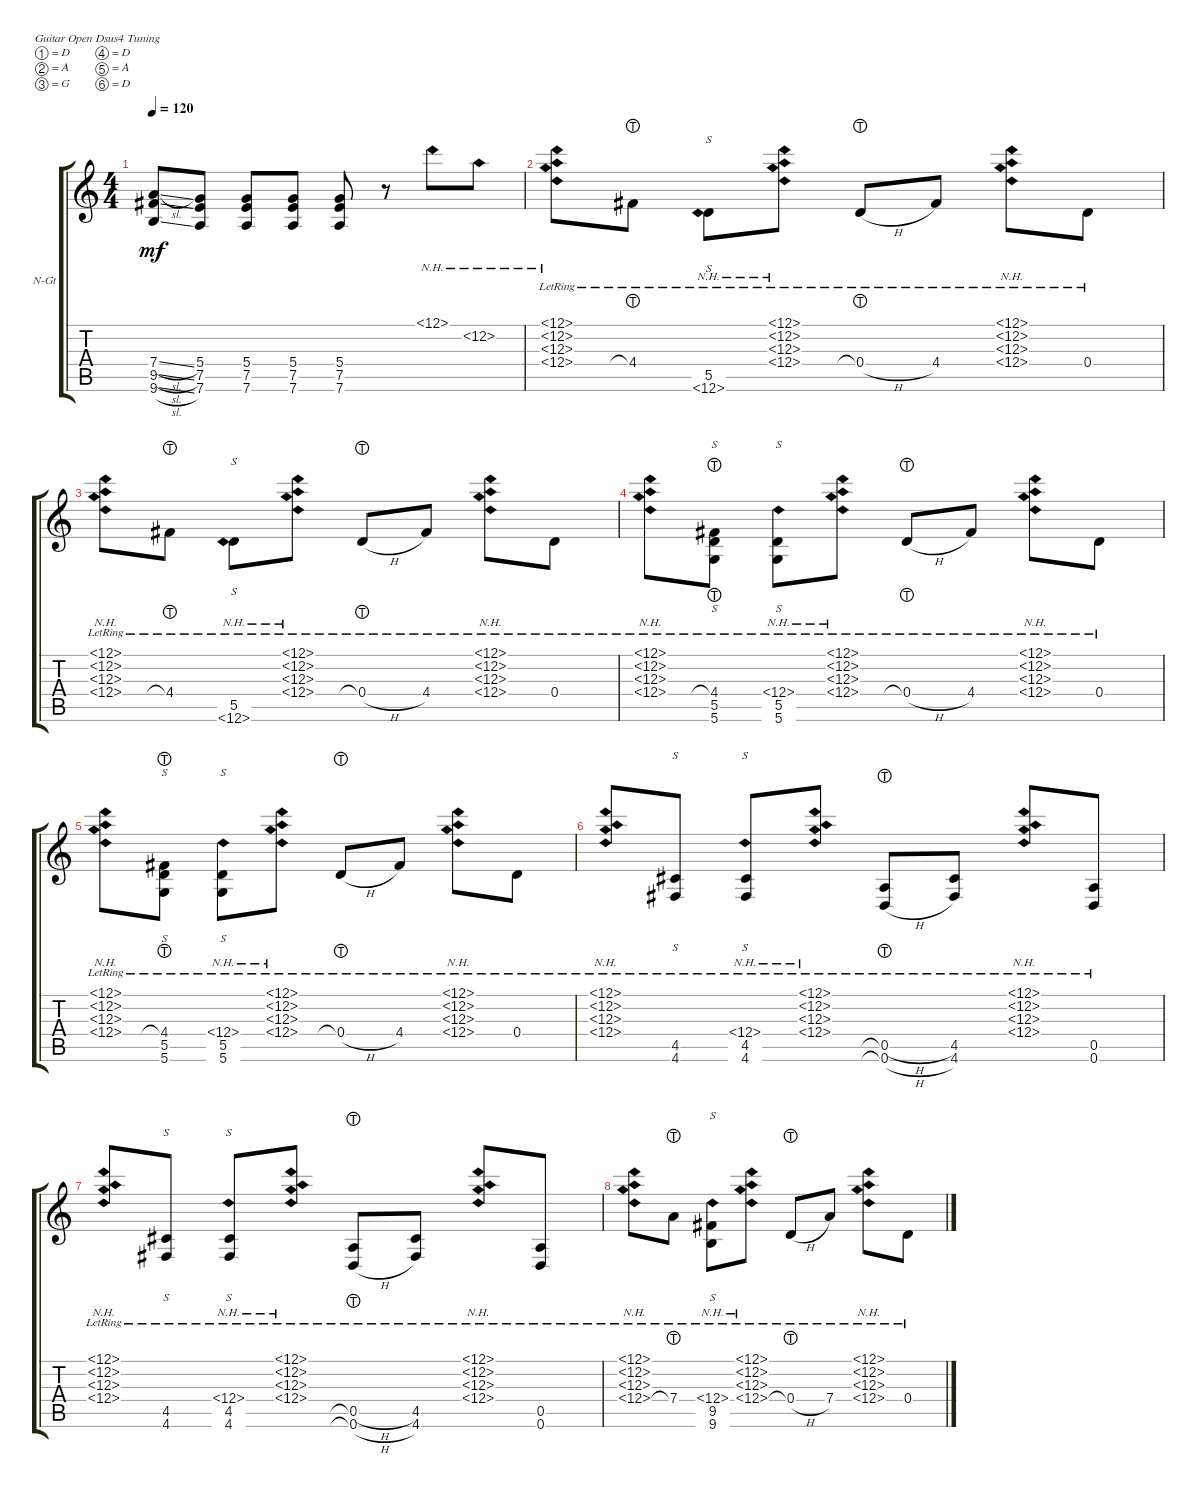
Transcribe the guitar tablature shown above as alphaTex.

\defaultSystemsLayout 4
\bracketExtendMode groupsimilarinstruments
\firstSystemTrackNameOrientation horizontal
\otherSystemsTrackNameOrientation horizontal
\track ("Nylon Guitar" "N-Gt") {instrument electricguitarjazz}
\staff {score tabs}
\tuning (D4 A3 G3 D3 A2 D2)
\ts (4 4)
\tempo 120
\clef g2
\ks c
(9.6{sl} 9.5{sl} 7.4{sl}).8{dy mf} (7.6 7.5 5.4).8 (7.6 7.5 5.4).8 (7.6 7.5 5.4).8 (7.6 7.5 5.4).8 r.8 12.1{nh}.8 12.2{nh}.8 |
(12.4{nh lr} 12.3{nh lr} 12.2{nh lr} 12.1{nh lr}).8 4.4{lht lr}.8 (5.5{lr} 12.6{nh lr}).8{s} (12.4{nh lr} 12.3{nh lr} 12.2{nh lr} 12.1{nh lr}).8 0.4{h lht lr}.8 4.4{lr}.8 (12.4{nh lr} 12.3{nh lr} 12.2{nh lr} 12.1{nh lr}).8 0.4{lr}.8 |
(12.4{nh lr} 12.3{nh lr} 12.2{nh lr} 12.1{nh lr}).8 4.4{lht lr}.8 (5.5{lr} 12.6{nh lr}).8{s} (12.4{nh lr} 12.3{nh lr} 12.2{nh lr} 12.1{nh lr}).8 0.4{h lht lr}.8 4.4{lr}.8 (12.4{nh lr} 12.3{nh lr} 12.2{nh lr} 12.1{nh lr}).8 0.4{lr}.8 |
(12.4{nh lr} 12.3{nh lr} 12.2{nh lr} 12.1{nh lr}).8 (4.4{lht lr} 5.6 5.5).8{s} (5.5{lr} 5.6{lr} 12.4{nh}).8{s} (12.4{nh lr} 12.3{nh lr} 12.2{nh lr} 12.1{nh lr}).8 0.4{h lht lr}.8 4.4{lr}.8 (12.4{nh lr} 12.3{nh lr} 12.2{nh lr} 12.1{nh lr}).8 0.4{lr}.8 |
(12.4{nh lr} 12.3{nh lr} 12.2{nh lr} 12.1{nh lr}).8 (4.4{lht lr} 5.6 5.5).8{s} (5.5{lr} 5.6{lr} 12.4{nh}).8{s} (12.4{nh lr} 12.3{nh lr} 12.2{nh lr} 12.1{nh lr}).8 0.4{h lht lr}.8 4.4{lr}.8 (12.4{nh lr} 12.3{nh lr} 12.2{nh lr} 12.1{nh lr}).8 0.4{lr}.8 |
(12.4{nh lr} 12.3{nh lr} 12.2{nh lr} 12.1{nh lr}).8 (4.6{lr} 4.5{lr}).8{s} (4.5{lr} 4.6{lr} 12.4{nh lr}).8{s} (12.3{nh lr} 12.2{nh lr} 12.1{nh lr} 12.4{nh lr}).8 (0.5{h lht lr} 0.6{h lht lr}).8 (4.5{lr} 4.6{lr}).8 (12.4{nh lr} 12.3{nh lr} 12.2{nh lr} 12.1{nh lr}).8 (0.6{lr} 0.5{lr}).8 |
(12.4{nh lr} 12.3{nh lr} 12.2{nh lr} 12.1{nh lr}).8 (4.6{lr} 4.5{lr}).8{s} (4.5{lr} 4.6{lr} 12.4{nh lr}).8{s} (12.3{nh lr} 12.2{nh lr} 12.1{nh lr} 12.4{nh lr}).8 (0.5{h lht lr} 0.6{h lht lr}).8 (4.5{lr} 4.6{lr}).8 (12.4{nh lr} 12.3{nh lr} 12.2{nh lr} 12.1{nh lr}).8 (0.6{lr} 0.5{lr}).8 |
(12.4{nh lr} 12.3{nh lr} 12.2{nh lr} 12.1{nh lr}).8 7.4{lht lr}.8 (9.6{lr} 9.5{lr} 12.4{nh}).8{s} (12.3{nh lr} 12.2{nh lr} 12.1{nh lr} 12.4{nh lr}).8 0.4{h lht lr}.8 7.4{lr}.8 (12.4{nh lr} 12.3{nh lr} 12.2{nh lr} 12.1{nh lr}).8 0.4{lr}.8
